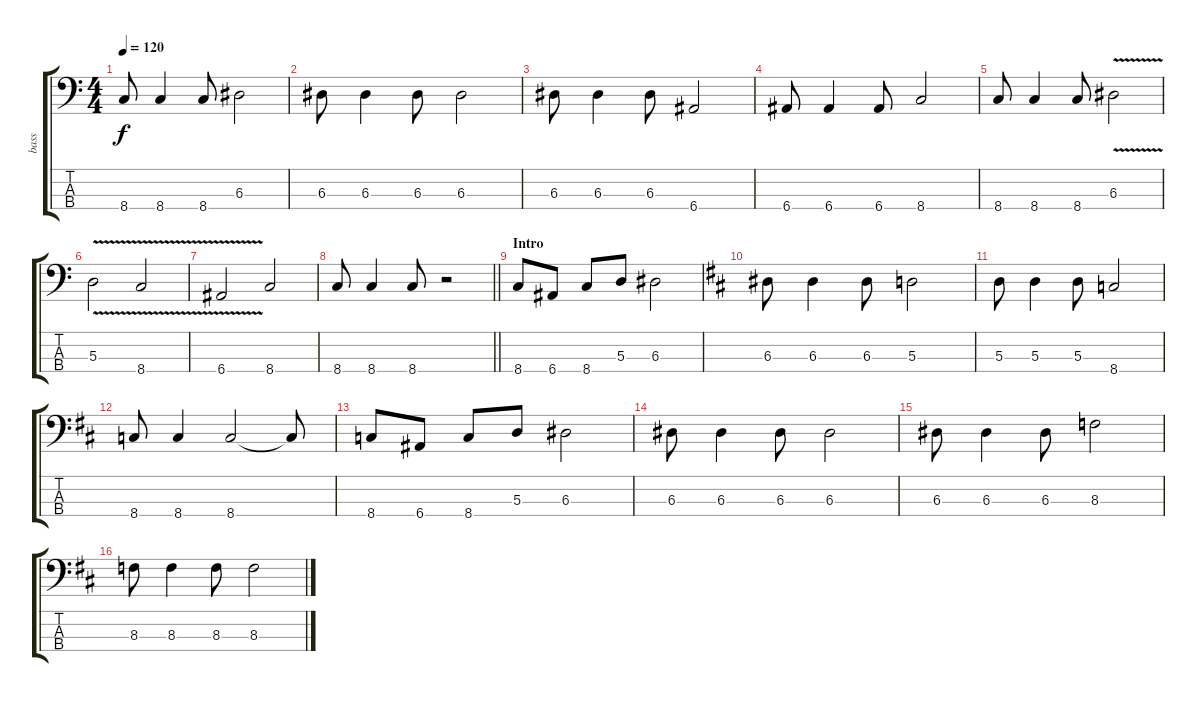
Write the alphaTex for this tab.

\track ("bass" "bass") {instrument electricbassfinger}
\staff {score tabs}
\tuning (G2 D2 A1 E1) {hide}
\ts (4 4)
\tempo 120
\clef f4
\ks c
8.4.8{dy f} 8.4.4 8.4.8 6.3.2 |
6.3.8 6.3.4 6.3.8 6.3.2 |
6.3.8 6.3.4 6.3.8 6.4.2 |
6.4.8 6.4.4 6.4.8 8.4.2 |
8.4.8 8.4.4 8.4.8 6.3{v}.2 |
5.3{v}.2 8.4{v}.2 |
6.4{v}.2 8.4.2 |
\barLineRight lightlight
8.4.8 8.4.4 8.4.8 r.2 |
\section ("" "Intro")
8.4.8 6.4.8 8.4.8 5.3.8 6.3.2 |
\ks d
6.3.8 6.3.4 6.3.8 5.3.2 |
5.3.8 5.3.4 5.3.8 8.4.2 |
8.4.8 8.4.4 8.4.2 8.4{t}.8 |
8.4.8 6.4.8 8.4.8 5.3.8 6.3.2 |
6.3.8 6.3.4 6.3.8 6.3.2 |
6.3.8 6.3.4 6.3.8 8.3.2 |
8.3.8 8.3.4 8.3.8 8.3.2
